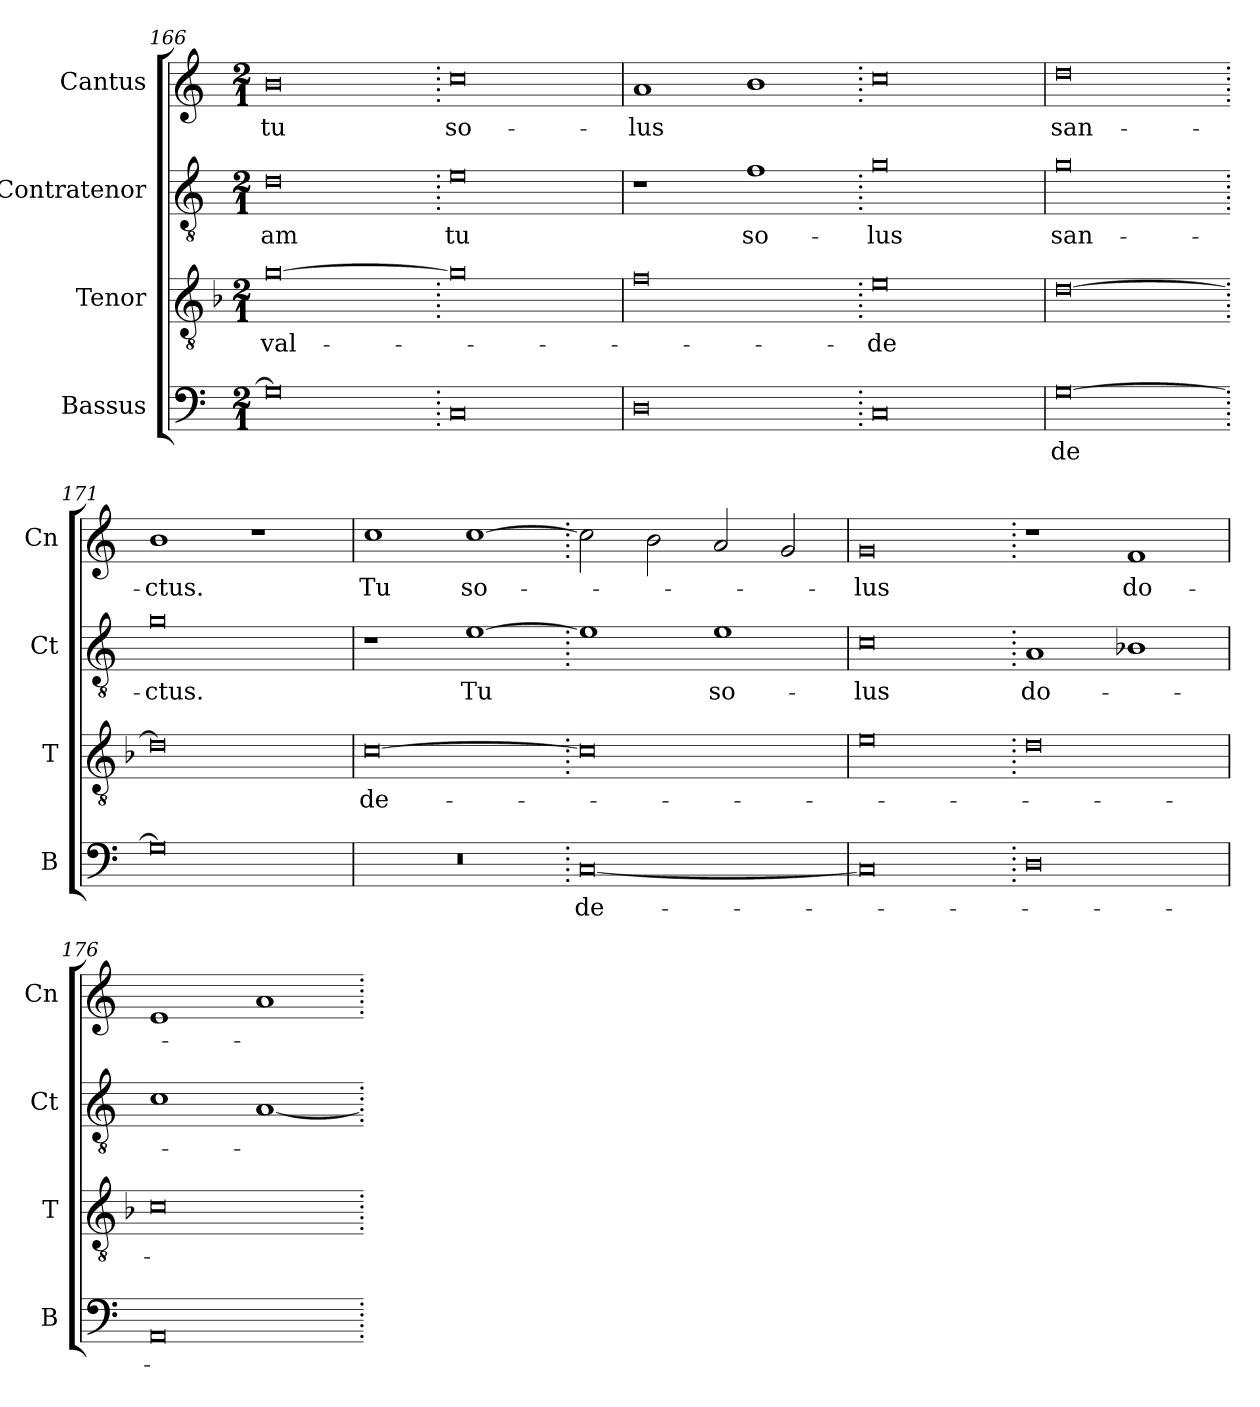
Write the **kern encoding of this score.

**kern	**text	**kern	**text	**kern	**text	**kern	**text
*part4	*part4	*part3	*part3	*part2	*part2	*part1	*part1
*staff4	*staff4	*staff3	*staff3	*staff2	*staff2	*staff1	*staff1
*I"Bassus	*	*I"Tenor	*	*I"Contratenor	*	*I"Cantus	*
*I'B	*	*I'T	*	*I'Ct	*	*I'Cn	*
*clefF4	*	*clefGv2	*	*clefGv2	*	*clefG2	*
*k[]	*	*k[b-]	*	*k[]	*	*k[]	*
*M2/1	*	*M2/1	*	*M2/1	*	*M2/1	*
=166	=166	=166	=166	=166	=166	=166	=166
0G]	.	[0g	val-	0d	-am	0b	tu
=167.	=167.	=167.	=167.	=167.	=167.	=167.	=167.
0C	.	0g]	.	0e	tu	0cc	so-
=168	=168	=168	=168	=168	=168	=168	=168
0D	.	0f	.	1r	.	1a	-lus
.	.	.	.	1f	so-	1b	.
=169.	=169.	=169.	=169.	=169.	=169.	=169.	=169.
0C	.	0e	-de	0g	-lus	0cc	.
=170	=170	=170	=170	=170	=170	=170	=170
[0G	-de	[0d	.	0g	san-	0dd	san-
=171.	=171.	=171.	=171.	=171.	=171.	=171.	=171.
0G]	.	0d]	.	0g	-ctus.	1b	-ctus.
.	.	.	.	.	.	1r	.
=172	=172	=172	=172	=172	=172	=172	=172
0r	.	[0c	de-	1r	.	1cc	Tu
.	.	.	.	[1e	Tu	[1cc	so-
=173.	=173.	=173.	=173.	=173.	=173.	=173.	=173.
[0C	de-	0c]	.	1e]	.	2cc\]	.
.	.	.	.	.	.	2b\	.
.	.	.	.	1e	so-	2a/	.
.	.	.	.	.	.	2g/	.
=174	=174	=174	=174	=174	=174	=174	=174
0C]	.	0e	.	0c	-lus	0g	-lus
=175.	=175.	=175.	=175.	=175.	=175.	=175.	=175.
0D	.	0d	.	1A	do-	1r	.
.	.	.	.	1B-X	.	1f	do-
=176	=176	=176	=176	=176	=176	=176	=176
0AA	.	0c	.	1c	.	1e	.
.	.	.	.	[1A	.	1a	.
=.	=.	=.	=.	=.	=.	=.	=.
*-	*-	*-	*-	*-	*-	*-	*-
